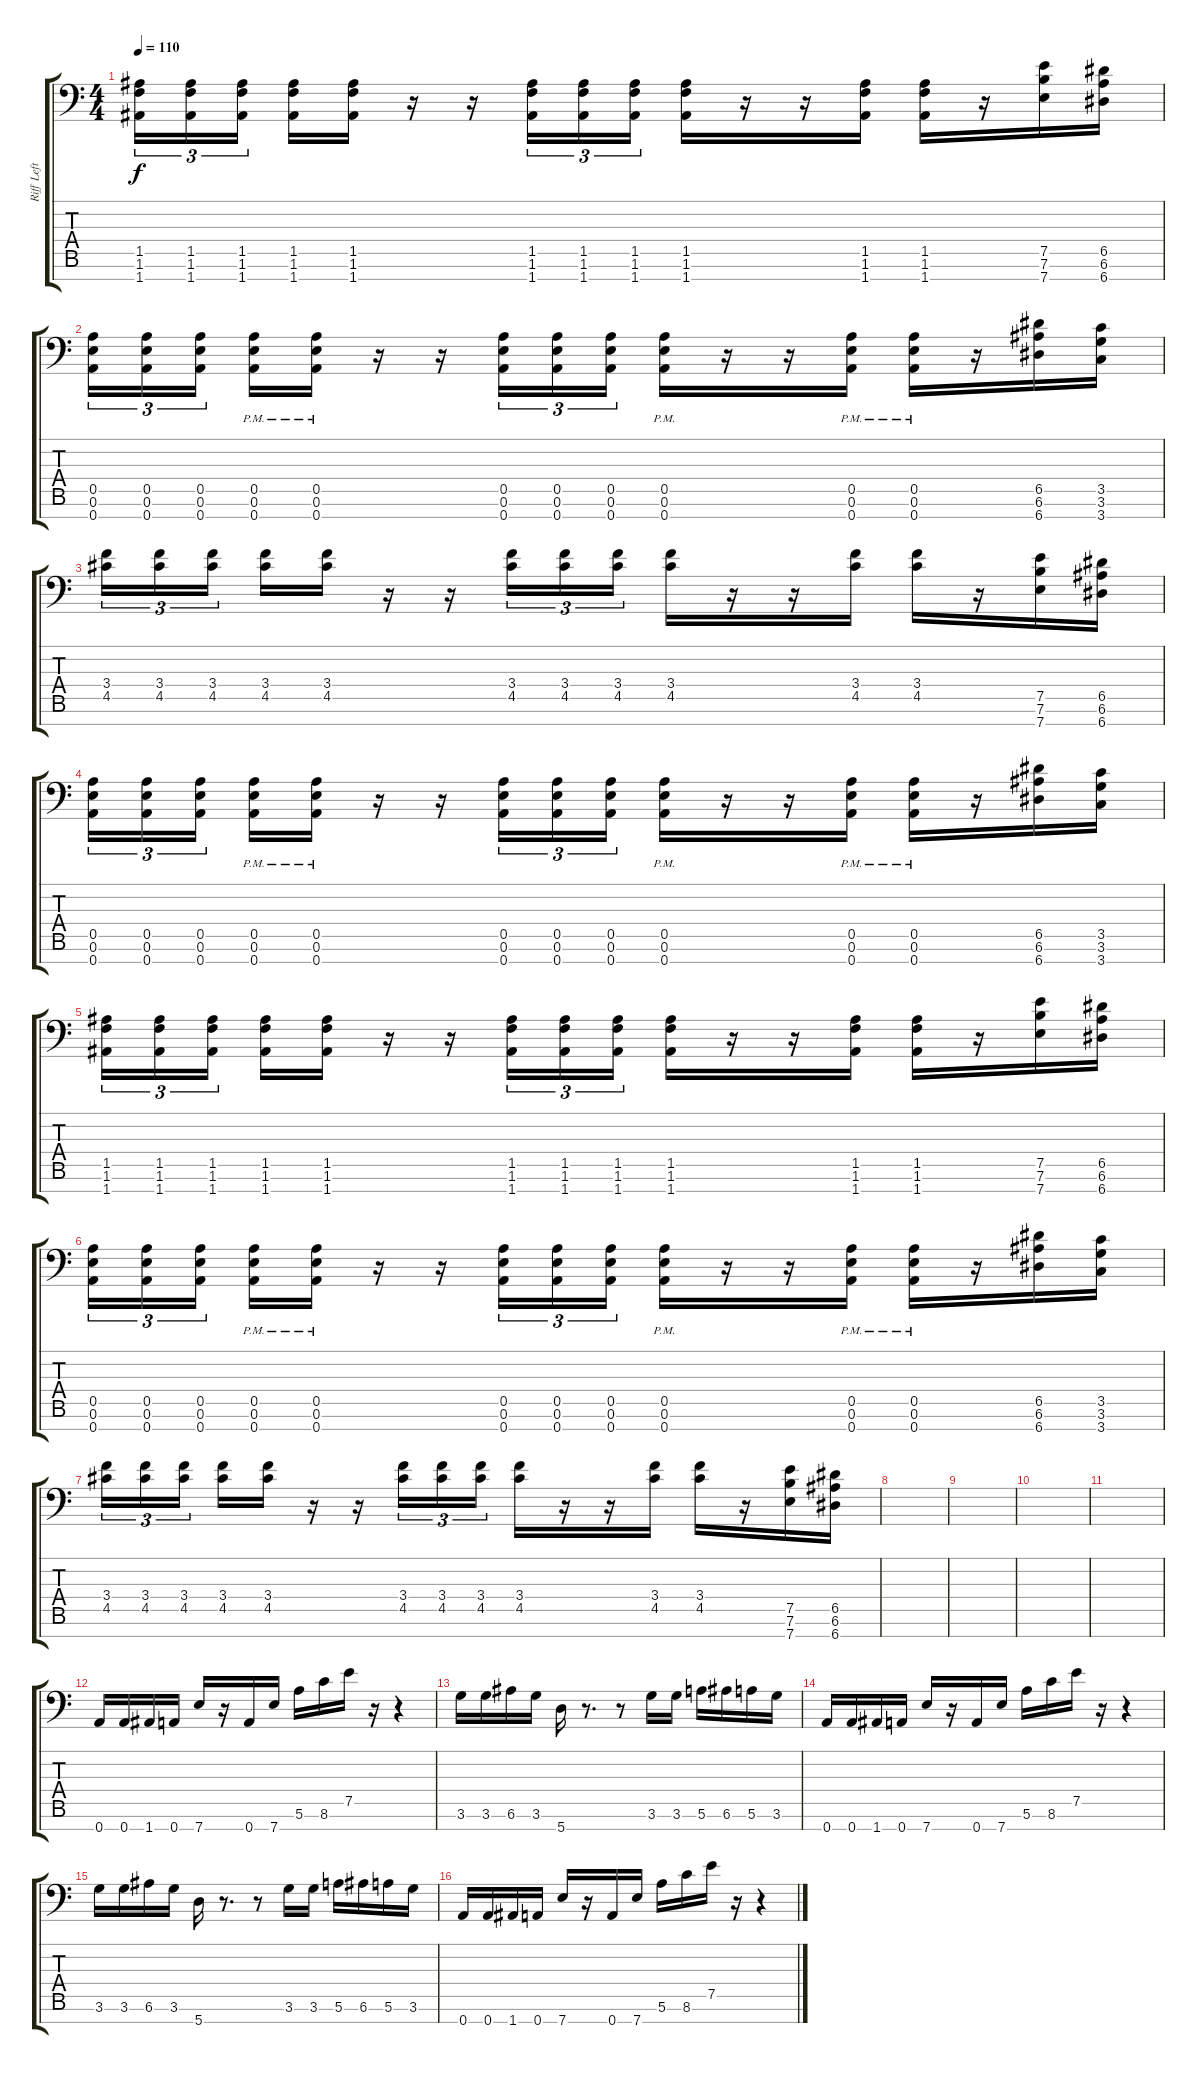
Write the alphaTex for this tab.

\track ("Riff Left" "Riff Left") {instrument distortionguitar}
\staff {score tabs}
\tuning (F4 C4 G3 D3 A2 E2 A1) {hide}
\ts (4 4)
\tempo 110
\clef f4
\ks c
(1.5 1.6 1.7).16{tu (3 2) dy f} (1.5 1.6 1.7).16{tu (3 2)} (1.5 1.6 1.7).16{tu (3 2) beam splitsecondary} (1.5 1.6 1.7).16 (1.5 1.6 1.7).16 r.16 r.16 (1.5 1.6 1.7).16{tu (3 2)} (1.5 1.6 1.7).16{tu (3 2)} (1.5 1.6 1.7).16{tu (3 2)} (1.5 1.6 1.7).16 r.16 r.16 (1.5 1.6 1.7).16 (1.5 1.6 1.7).16 r.16 (7.5 7.6 7.7).16 (6.5 6.6 6.7).16 |
(0.5 0.6 0.7).16{tu (3 2)} (0.5 0.6 0.7).16{tu (3 2)} (0.5 0.6 0.7).16{tu (3 2) beam splitsecondary} (0.5{pm} 0.6{pm} 0.7{pm}).16 (0.5{pm} 0.6{pm} 0.7{pm}).16 r.16 r.16 (0.5 0.6 0.7).16{tu (3 2)} (0.5 0.6 0.7).16{tu (3 2)} (0.5 0.6 0.7).16{tu (3 2)} (0.5{pm} 0.6{pm} 0.7{pm}).16 r.16 r.16 (0.5{pm} 0.6{pm} 0.7{pm}).16 (0.5{pm} 0.6{pm} 0.7{pm}).16 r.16 (6.5 6.6 6.7).16 (3.5 3.6 3.7).16 |
(3.4 4.5).16{tu (3 2)} (3.4 4.5).16{tu (3 2)} (3.4 4.5).16{tu (3 2) beam splitsecondary} (3.4 4.5).16 (3.4 4.5).16 r.16 r.16 (3.4 4.5).16{tu (3 2)} (3.4 4.5).16{tu (3 2)} (3.4 4.5).16{tu (3 2)} (3.4 4.5).16 r.16 r.16 (3.4 4.5).16 (3.4 4.5).16 r.16 (7.5 7.6 7.7).16 (6.5 6.6 6.7).16 |
(0.5 0.6 0.7).16{tu (3 2)} (0.5 0.6 0.7).16{tu (3 2)} (0.5 0.6 0.7).16{tu (3 2) beam splitsecondary} (0.5{pm} 0.6{pm} 0.7{pm}).16 (0.5{pm} 0.6{pm} 0.7{pm}).16 r.16 r.16 (0.5 0.6 0.7).16{tu (3 2)} (0.5 0.6 0.7).16{tu (3 2)} (0.5 0.6 0.7).16{tu (3 2)} (0.5{pm} 0.6{pm} 0.7{pm}).16 r.16 r.16 (0.5{pm} 0.6{pm} 0.7{pm}).16 (0.5{pm} 0.6{pm} 0.7{pm}).16 r.16 (6.5 6.6 6.7).16 (3.5 3.6 3.7).16 |
(1.5 1.6 1.7).16{tu (3 2)} (1.5 1.6 1.7).16{tu (3 2)} (1.5 1.6 1.7).16{tu (3 2) beam splitsecondary} (1.5 1.6 1.7).16 (1.5 1.6 1.7).16 r.16 r.16 (1.5 1.6 1.7).16{tu (3 2)} (1.5 1.6 1.7).16{tu (3 2)} (1.5 1.6 1.7).16{tu (3 2)} (1.5 1.6 1.7).16 r.16 r.16 (1.5 1.6 1.7).16 (1.5 1.6 1.7).16 r.16 (7.5 7.6 7.7).16 (6.5 6.6 6.7).16 |
(0.5 0.6 0.7).16{tu (3 2)} (0.5 0.6 0.7).16{tu (3 2)} (0.5 0.6 0.7).16{tu (3 2) beam splitsecondary} (0.5{pm} 0.6{pm} 0.7{pm}).16 (0.5{pm} 0.6{pm} 0.7{pm}).16 r.16 r.16 (0.5 0.6 0.7).16{tu (3 2)} (0.5 0.6 0.7).16{tu (3 2)} (0.5 0.6 0.7).16{tu (3 2)} (0.5{pm} 0.6{pm} 0.7{pm}).16 r.16 r.16 (0.5{pm} 0.6{pm} 0.7{pm}).16 (0.5{pm} 0.6{pm} 0.7{pm}).16 r.16 (6.5 6.6 6.7).16 (3.5 3.6 3.7).16 |
(3.4 4.5).16{tu (3 2)} (3.4 4.5).16{tu (3 2)} (3.4 4.5).16{tu (3 2) beam splitsecondary} (3.4 4.5).16 (3.4 4.5).16 r.16 r.16 (3.4 4.5).16{tu (3 2)} (3.4 4.5).16{tu (3 2)} (3.4 4.5).16{tu (3 2)} (3.4 4.5).16 r.16 r.16 (3.4 4.5).16 (3.4 4.5).16 r.16 (7.5 7.6 7.7).16 (6.5 6.6 6.7).16 |
|
|
|
|
0.7.16 0.7.16 1.7.16 0.7.16 7.7.16 r.16 0.7.16 7.7.16 5.6.16 8.6.16 7.5.16 r.16 r.4 |
3.6.16 3.6.16 6.6.16 3.6.16 5.7.16 r.8{d} r.8 3.6.16 3.6.16 5.6.16 6.6.16 5.6.16 3.6.16 |
0.7.16 0.7.16 1.7.16 0.7.16 7.7.16 r.16 0.7.16 7.7.16 5.6.16 8.6.16 7.5.16 r.16 r.4 |
3.6.16 3.6.16 6.6.16 3.6.16 5.7.16 r.8{d} r.8 3.6.16 3.6.16 5.6.16 6.6.16 5.6.16 3.6.16 |
0.7.16 0.7.16 1.7.16 0.7.16 7.7.16 r.16 0.7.16 7.7.16 5.6.16 8.6.16 7.5.16 r.16 r.4
